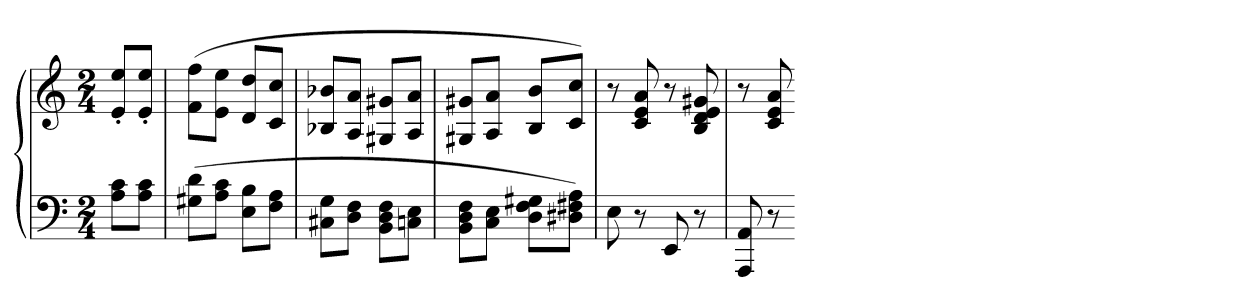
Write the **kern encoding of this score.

**kern	**kern
*part1	*part1
*staff2	*staff1
*clefF4	*clefG2
*k[]	*k[]
*a:	*a:
*M2/4	*M2/4
=	=
8A 8cL	8e' 8ee'L
8A 8cJ	8e' 8ee'J
=	=
(8G#X 8dL	(8f 8ffL
8A 8cJ	8e 8eeJ
8E 8BL	8d 8ddL
8F 8AJ	8c 8ccJ
=	=
8C#X 8GL	8B-X 8b-XL
8D 8FJ	8A 8aJ
8BB 8D 8FL	8G#X 8g#XL
8Cn 8EJ	8A 8aJ
=	=
8BB 8D 8FL	8G#X 8g#XL
8C 8EJ	8A 8aJ
8D 8F 8G#XL	8B 8bL
8D#X 8F#X 8AJ)	8c 8ccJ)
=	=
8E	8r
8r	8c 8e 8a
8EE	8r
8r	8B 8d 8e 8g#X
=	=
8AAA 8AA	8r
8r	8c 8e 8a
=-	=-
*-	*-
